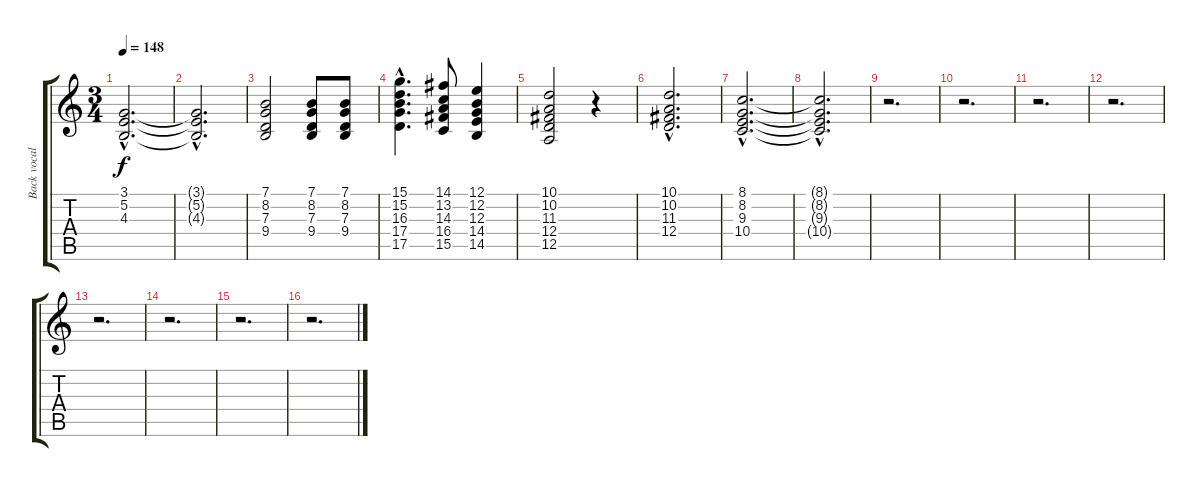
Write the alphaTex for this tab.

\track ("Back vocals" "Back vocal") {instrument choiraahs}
\staff {score tabs}
\tuning (E4 B3 G3 D3 A2 E2) {hide}
\ts (3 4)
\tempo 148
\clef g2
\ks c
(3.1{hac} 5.2{hac} 4.3{hac}).2{d dy f} |
(3.1{hac t} 5.2{hac t} 4.3{hac t}).2{d} |
(7.1 8.2 7.3 9.4).2 (7.1 8.2 7.3 9.4).8 (7.1 8.2 7.3 9.4).8 |
(15.1{hac} 15.2{hac} 16.3{hac} 17.4{hac} 17.5{hac}).4{d} (14.1 13.2 14.3 16.4 15.5).8 (12.1 12.2 12.3 14.4 14.5).4 |
(10.1 10.2 11.3 12.4 12.5).2 r.4 |
(10.1{hac} 10.2{hac} 11.3{hac} 12.4{hac}).2{d} |
(8.1{hac} 8.2{hac} 9.3{hac} 10.4{hac}).2{d} |
(8.1{hac t} 8.2{hac t} 9.3{hac t} 10.4{hac t}).2{d} |
r.2{d} |
r.2{d} |
r.2{d} |
r.2{d} |
r.2{d} |
r.2{d} |
r.2{d} |
r.2{d}
